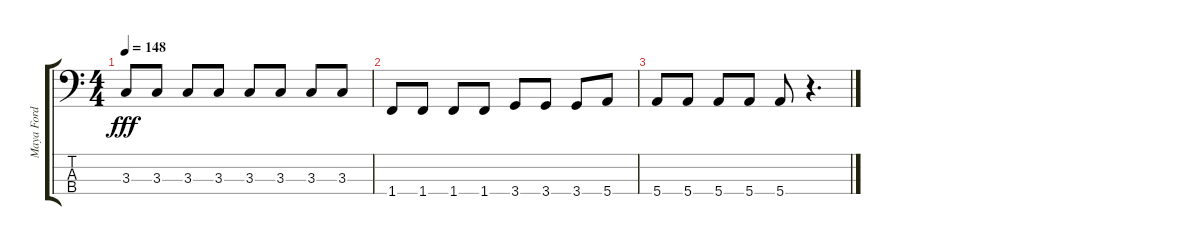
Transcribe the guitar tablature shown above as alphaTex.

\track ("Maya Ford" "Maya Ford") {instrument electricbassfinger}
\staff {score tabs}
\tuning (G2 D2 A1 E1) {hide}
\ts (4 4)
\tempo 148
\clef f4
\ks c
3.3.8{dy fff} 3.3.8 3.3.8 3.3.8 3.3.8 3.3.8 3.3.8 3.3.8 |
1.4.8 1.4.8 1.4.8 1.4.8 3.4.8 3.4.8 3.4.8 5.4.8 |
5.4.8 5.4.8 5.4.8 5.4.8 5.4.8 r.4{d}
